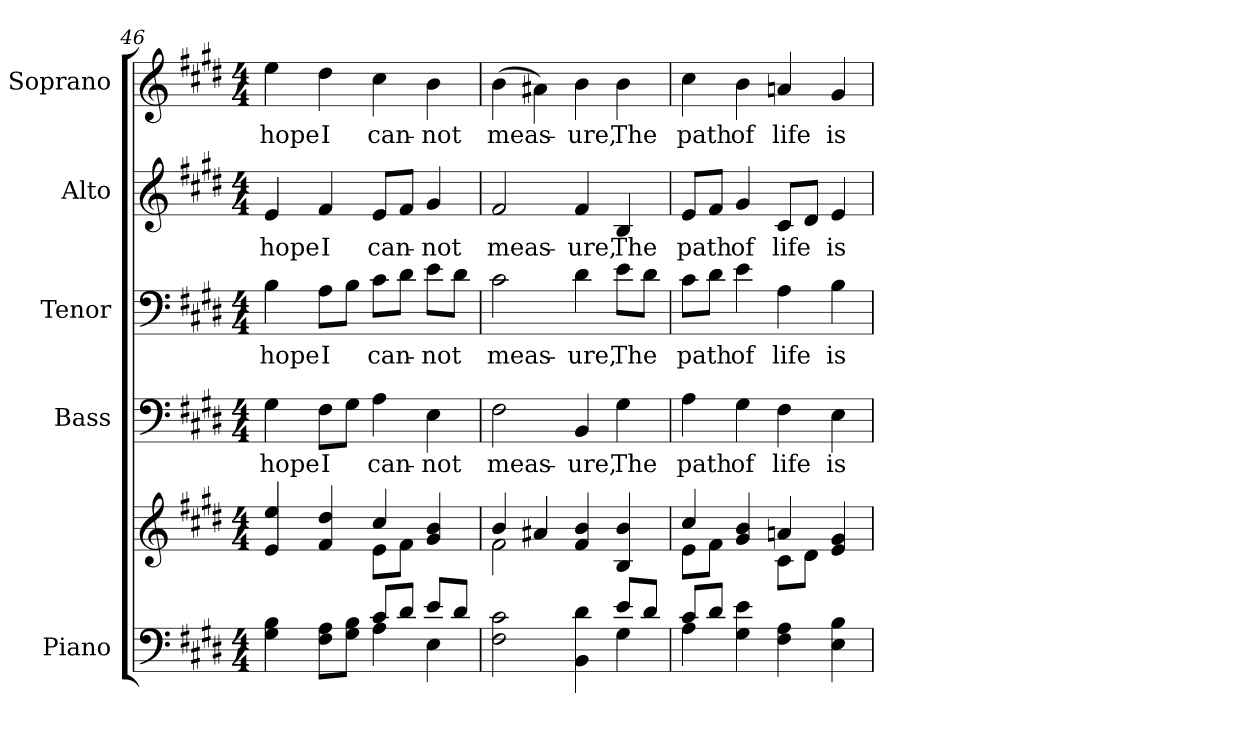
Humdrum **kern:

**kern	**kern	**kern	**text	**kern	**text	**kern	**text	**kern	**text
*part5	*part5	*part4	*part4	*part3	*part3	*part2	*part2	*part1	*part1
*staff6	*staff5	*staff4	*staff4	*staff3	*staff3	*staff2	*staff2	*staff1	*staff1
*I"Piano	*	*I"Bass	*	*I"Tenor	*	*I"Alto	*	*I"Soprano	*
*I'Pno.	*	*I'B.	*	*I'T.	*	*I'A.	*	*I'S.	*
*clefF4	*clefG2	*clefF4	*	*clefF4	*	*clefG2	*	*clefG2	*
*k[f#c#g#d#]	*k[f#c#g#d#]	*k[f#c#g#d#]	*	*k[f#c#g#d#]	*	*k[f#c#g#d#]	*	*k[f#c#g#d#]	*
*E:	*E:	*E:	*	*E:	*	*E:	*	*E:	*
*M4/4	*M4/4	*M4/4	*	*M4/4	*	*M4/4	*	*M4/4	*
=46	=46	=46	=46	=46	=46	=46	=46	=46	=46
*^	*^	*	*	*	*	*	*	*	*
!	!	!	!	!	!LO:LY:b:color=#000000	!	!	!	!	!	!
!	!	!	!	!	!	!	!LO:LY:b:color=#000000	!	!	!	!
!	!	!	!	!	!	!	!	!	!LO:LY:b:color=#000000	!	!
!	!	!	!	!	!	!	!	!	!	!	!LO:LY:b:color=#000000
4G#i\ 4Bi	2ryy	4ei/ 4eei	2ryy	4G#i\	hope	4Bi\	hope	4ei/	hope	4eei\	hope
!	!	!	!	!	!LO:LY:b:color=#000000	!	!	!	!	!	!
!	!	!	!	!	!	!	!LO:LY:b:color=#000000	!	!	!	!
!	!	!	!	!	!	!	!	!	!LO:LY:b:color=#000000	!	!
!	!	!	!	!	!	!	!	!	!	!	!LO:LY:b:color=#000000
8F#i\ 8AiL	.	4f#i/ 4dd#i	.	8F#i\L	I	8Ai\L	I	4f#i/	I	4dd#i\	I
8G#i\ 8BiJ	.	.	.	8G#i\J	.	8Bi\J	.	.	.	.	.
!	!	!	!	!	!LO:LY:b:color=#000000	!	!	!	!	!	!
!	!	!	!	!	!	!	!LO:LY:b:color=#000000	!	!	!	!
!	!	!	!	!	!	!	!	!	!LO:LY:b:color=#000000	!	!
!	!	!	!	!	!	!	!	!	!	!	!LO:LY:b:color=#000000
8c#i/L	4Ai\	4cc#i/	8ei\L	4Ai\	can-	8c#i\L	can-	8ei/L	can-	4cc#i\	can-
8d#i/J	.	.	8f#i\J	.	.	8d#i\J	.	8f#i/J	.	.	.
!	!	!	!	!	!LO:LY:b:color=#000000	!	!	!	!	!	!
!	!	!	!	!	!	!	!LO:LY:b:color=#000000	!	!	!	!
!	!	!	!	!	!	!	!	!	!LO:LY:b:color=#000000	!	!
!	!	!	!	!	!	!	!	!	!	!	!LO:LY:b:color=#000000
8ei/L	4Ei\	4g#i/ 4bi	4ryy	4Ei\	-not	8ei\L	-not	4g#i/	-not	4bi\	-not
8d#i/J	.	.	.	.	.	8d#i\J	.	.	.	.	.
!!LO:PB:g=z
=47	=47	=47	=47	=47	=47	=47	=47	=47	=47	=47	=47
!	!	!	!	!	!LO:LY:b:color=#000000	!	!	!	!	!	!
!	!	!	!	!	!	!	!LO:LY:b:color=#000000	!	!	!	!
!	!	!	!	!	!	!	!	!	!LO:LY:b:color=#000000	!	!
!	!	!	!	!	!	!	!	!	!	!	!LO:LY:b:color=#000000
2F#i\ 2c#i	2ryy	4bi/	2f#i\	2F#i\	meas-	2c#i\	meas-	2f#i/	meas-	(4bi\	meas-
.	.	4a#Xi/	.	.	.	.	.	.	.	4a#Xi\)	.
!	!	!	!	!	!LO:LY:b:color=#000000	!	!	!	!	!	!
!	!	!	!	!	!	!	!LO:LY:b:color=#000000	!	!	!	!
!	!	!	!	!	!	!	!	!	!LO:LY:b:color=#000000	!	!
!	!	!	!	!	!	!	!	!	!	!	!LO:LY:b:color=#000000
4BBi\ 4d#i	4ryy	4f#i/ 4bi	2ryy	4BBi/	-ure,	4d#i\	-ure,	4f#i/	-ure,	4bi\	-ure,
!	!	!	!	!	!LO:LY:b:color=#000000	!	!	!	!	!	!
!	!	!	!	!	!	!	!LO:LY:b:color=#000000	!	!	!	!
!	!	!	!	!	!	!	!	!	!LO:LY:b:color=#000000	!	!
!	!	!	!	!	!	!	!	!	!	!	!LO:LY:b:color=#000000
8ei/L	4G#i\	4Bi/ 4bi	.	4G#i\	The	8ei\L	The	4Bi/	The	4bi\	The
8d#i/J	.	.	.	.	.	8d#i\J	.	.	.	.	.
=48	=48	=48	=48	=48	=48	=48	=48	=48	=48	=48	=48
!	!	!	!	!	!LO:LY:b:color=#000000	!	!	!	!	!	!
!	!	!	!	!	!	!	!LO:LY:b:color=#000000	!	!	!	!
!	!	!	!	!	!	!	!	!	!LO:LY:b:color=#000000	!	!
!	!	!	!	!	!	!	!	!	!	!	!LO:LY:b:color=#000000
8c#i/L	4Ai\	4cc#i/	8ei\L	4Ai\	path	8c#i\L	path	8ei/L	path	4cc#i\	path
8d#i/J	.	.	8f#i\J	.	.	8d#i\J	.	8f#i/J	.	.	.
!	!	!	!	!	!LO:LY:b:color=#000000	!	!	!	!	!	!
!	!	!	!	!	!	!	!LO:LY:b:color=#000000	!	!	!	!
!	!	!	!	!	!	!	!	!	!LO:LY:b:color=#000000	!	!
!	!	!	!	!	!	!	!	!	!	!	!LO:LY:b:color=#000000
4G#i\ 4ei	4ryy	4g#i/ 4bi	4ryy	4G#i\	of	4ei\	of	4g#i/	of	4bi\	of
!	!	!	!	!	!LO:LY:b:color=#000000	!	!	!	!	!	!
!	!	!	!	!	!	!	!LO:LY:b:color=#000000	!	!	!	!
!	!	!	!	!	!	!	!	!	!LO:LY:b:color=#000000	!	!
!	!	!	!	!	!	!	!	!	!	!	!LO:LY:b:color=#000000
4F#i\ 4Ai	2ryy	4ani/	8c#i\L	4F#i\	life	4Ai\	life	8c#i/L	life	4ani/	life
.	.	.	8d#i\J	.	.	.	.	8d#i/J	.	.	.
!	!	!	!	!	!LO:LY:b:color=#000000	!	!	!	!	!	!
!	!	!	!	!	!	!	!LO:LY:b:color=#000000	!	!	!	!
!	!	!	!	!	!	!	!	!	!LO:LY:b:color=#000000	!	!
!	!	!	!	!	!	!	!	!	!	!	!LO:LY:b:color=#000000
4Ei\ 4Bi	.	4ei/ 4g#i	4ryy	4Ei\	is	4Bi\	is	4ei/	is	4g#i/	is
*v	*v	*	*	*	*	*	*	*	*	*	*
*	*v	*v	*	*	*	*	*	*	*	*
=	=	=	=	=	=	=	=	=	=
*-	*-	*-	*-	*-	*-	*-	*-	*-	*-
